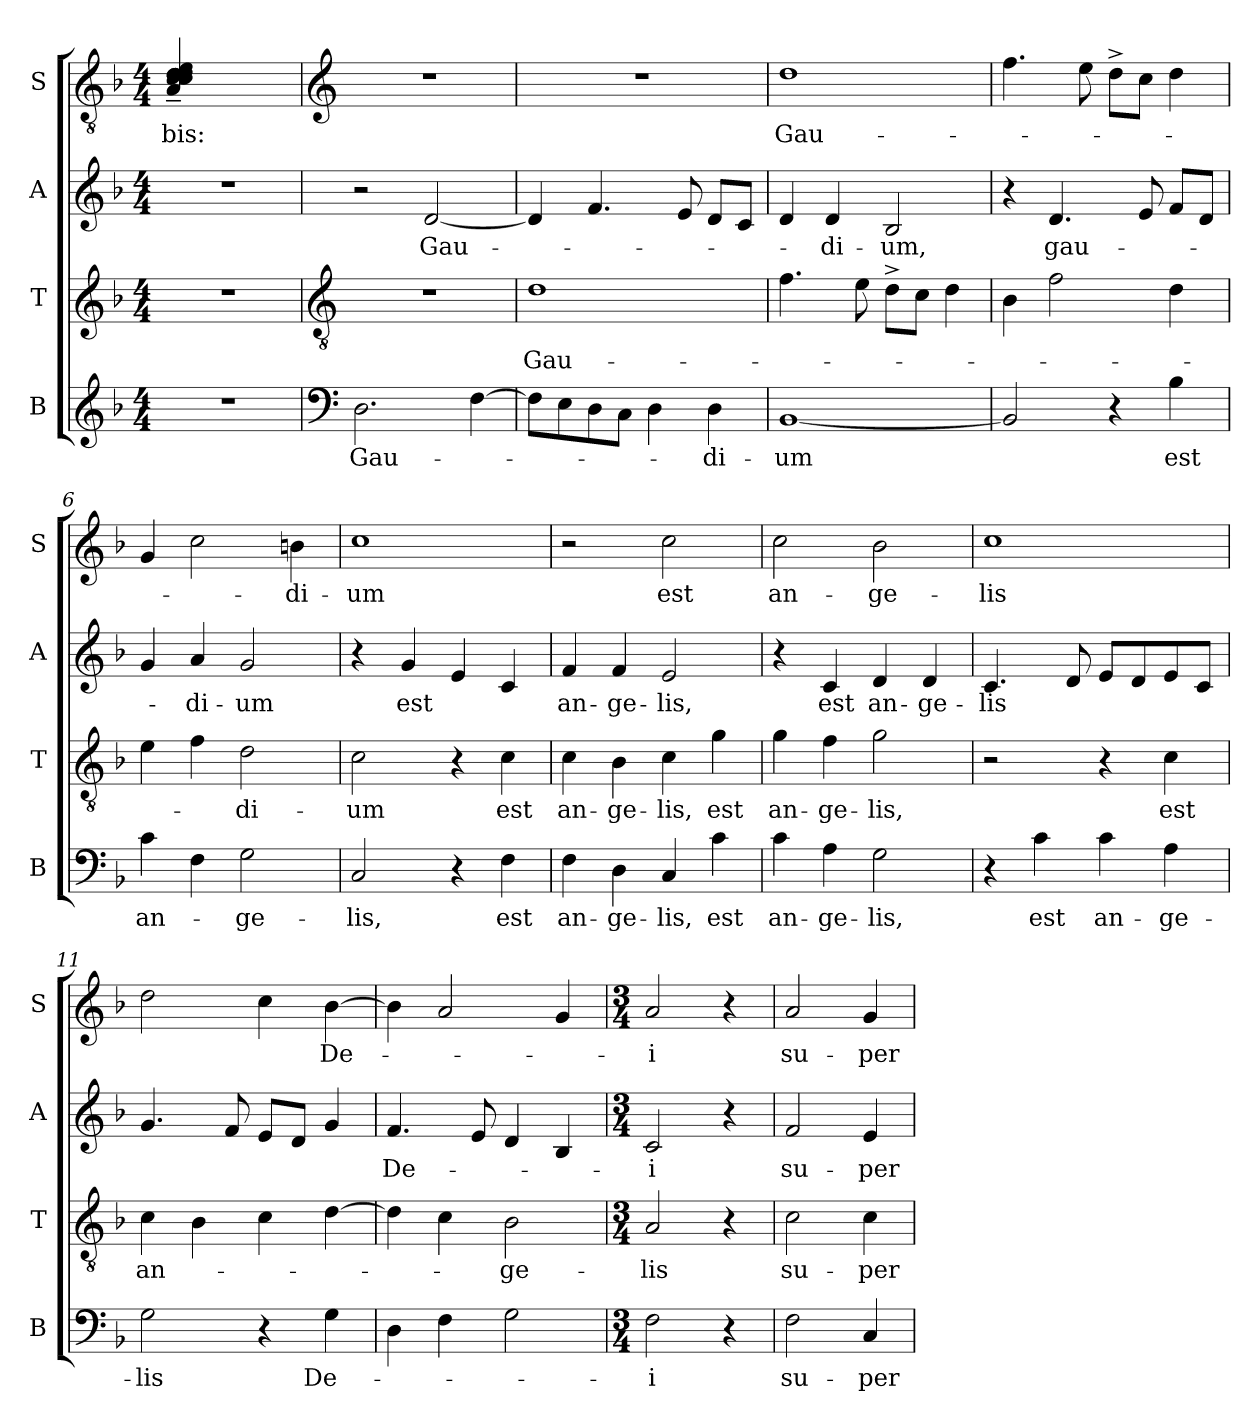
**kern	**text	**kern	**text	**kern	**text	**kern	**text
*part4	*part4	*part3	*part3	*part2	*part2	*part1	*part1
*staff4	*staff4	*staff3	*staff3	*staff2	*staff2	*staff1	*staff1
*I"B	*	*I"T	*	*I"A	*	*I"S	*
*I'B	*	*I'T	*	*I'A	*	*I'S	*
*clefG2	*	*clefG2	*	*clefG2	*	*clefGv2	*
*k[b-]	*	*k[b-]	*	*k[b-]	*	*k[b-]	*
*F:	*	*F:	*	*F:	*	*F:	*
*M4/4	*	*M4/4	*	*M4/4	*	*M4/4	*
=1	=1	=1	=1	=1	=1	=1	=1
!	!	!	!	!	!	!	!LO:LY:b
1r	.	1r	.	1r	.	(4A/~> 4c/~> 4c/~> 4d/~> 4d/~> 4d/~> 4e/~>	-bis:
.	.	.	.	.	.	2.ryy	.
!!LO:LB:g=z
=2	=2	=2	=2	=2	=2	=2	=2
*clefF4	*	*clefGv2	*	*	*	*clefG2	*
!	!LO:LY:b	!	!	!	!	!	!
2.D\	Gau-	1r	.	2r	.	1r	.
!	!	!	!	!	!LO:LY:b	!	!
.	.	.	.	[<2d/	Gau-	.	.
[>4F\	.	.	.	.	.	.	.
=3	=3	=3	=3	=3	=3	=3	=3
!	!	!	!LO:LY:b	!	!	!	!
8F\L]	.	1d	Gau-	4d/]	.	1r	.
8E\	.	.	.	.	.	.	.
8D\	.	.	.	4.f/	.	.	.
8C\J	.	.	.	.	.	.	.
4D\	.	.	.	.	.	.	.
.	.	.	.	8e/	.	.	.
!	!LO:LY:b	!	!	!	!	!	!
4D\	-di-	.	.	8d/L	.	.	.
.	.	.	.	8c/J	.	.	.
=4	=4	=4	=4	=4	=4	=4	=4
!	!LO:LY:b	!	!	!	!	!	!LO:LY:b
[<1BB-	-um	4.f\	.	4d/	.	1dd	Gau-
!	!	!	!	!	!LO:LY:b	!	!
.	.	.	.	4d/	-di-	.	.
.	.	8e\	.	.	.	.	.
!	!	!	!	!	!LO:LY:b	!	!
.	.	8d^>\L	.	2B-/	-um,	.	.
.	.	8c\J	.	.	.	.	.
.	.	4d\	.	.	.	.	.
=5	=5	=5	=5	=5	=5	=5	=5
2BB-/]	.	4B-\	.	4r	.	4.ff\	.
!	!	!	!	!	!LO:LY:b	!	!
.	.	2f\	.	4.d/	gau-	.	.
.	.	.	.	.	.	8ee\	.
4r	.	.	.	.	.	8dd^>\L	.
.	.	.	.	8e/	.	8cc\J	.
!	!LO:LY:b	!	!	!	!	!	!
4B-\	est	4d\	.	8f/L	.	4dd\	.
.	.	.	.	8d/J	.	.	.
=6	=6	=6	=6	=6	=6	=6	=6
!	!LO:LY:b	!	!	!	!	!	!
4c\	an-	4e\	.	4g/	.	4g/	.
!	!	!	!	!	!LO:LY:b	!	!
4F\	.	4f\	.	4a/	-di-	2cc\	.
!	!LO:LY:b	!	!LO:LY:b	!	!LO:LY:b:rj	!	!
2G\	-ge-	2d\	-di-	2g/	-um	.	.
!	!	!	!	!	!	!	!LO:LY:b
.	.	.	.	.	.	4b\	-di-
=7	=7	=7	=7	=7	=7	=7	=7
!	!LO:LY:b	!	!LO:LY:b	!	!	!	!LO:LY:b
2C/	-lis,	2c\	-um	4r	.	1cc	-um
!	!	!	!	!	!LO:LY:b	!	!
.	.	.	.	4g/	est	.	.
4r	.	4r	.	4e/	.	.	.
!	!LO:LY:b	!	!LO:LY:b	!	!	!	!
4F\	est	4c\	est	4c/	.	.	.
!!LO:LB:g=z
=8	=8	=8	=8	=8	=8	=8	=8
!	!LO:LY:b	!	!LO:LY:b	!	!LO:LY:b	!	!
4F\	an-	4c\	an-	4f/	an-	2r	.
!	!LO:LY:b	!	!LO:LY:b	!	!LO:LY:b	!	!
4D\	-ge-	4B-\	-ge-	4f/	-ge-	.	.
!	!LO:LY:b	!	!LO:LY:b	!	!LO:LY:b	!	!LO:LY:b
4C/	-lis,	4c\	-lis,	2e/	-lis,	2cc\	est
!	!LO:LY:b	!	!LO:LY:b	!	!	!	!
4c\	est	4g\	est	.	.	.	.
=9	=9	=9	=9	=9	=9	=9	=9
!	!LO:LY:b	!	!LO:LY:b	!	!	!	!LO:LY:b
4c\	an-	4g\	an-	4r	.	2cc\	an-
!	!LO:LY:b	!	!LO:LY:b	!	!LO:LY:b	!	!
4A\	-ge-	4f\	-ge-	4c/	est	.	.
!	!LO:LY:b	!	!LO:LY:b	!	!LO:LY:b	!	!LO:LY:b
2G\	-lis,	2g\	-lis,	4d/	an-	2b-\	-ge-
!	!	!	!	!	!LO:LY:b	!	!
.	.	.	.	4d/	-ge-	.	.
=10	=10	=10	=10	=10	=10	=10	=10
!	!	!	!	!	!LO:LY:b	!	!LO:LY:b
4r	.	2r	.	4.c/	-lis	1cc	-lis
!	!LO:LY:b	!	!	!	!	!	!
4c\	est	.	.	.	.	.	.
.	.	.	.	8d/	.	.	.
!	!LO:LY:b	!	!	!	!	!	!
4c\	an-	4r	.	8e/L	.	.	.
.	.	.	.	8d/	.	.	.
!	!LO:LY:b	!	!LO:LY:b	!	!	!	!
4A\	-ge-	4c\	est	8e/	.	.	.
.	.	.	.	8c/J	.	.	.
=11	=11	=11	=11	=11	=11	=11	=11
!	!LO:LY:b	!	!LO:LY:b	!	!	!	!
2G\	-lis	4c\	an-	4.g/	.	2dd\	.
.	.	4B-\	.	.	.	.	.
.	.	.	.	8f/	.	.	.
4r	.	4c\	.	8e/L	.	4cc\	.
.	.	.	.	8d/J	.	.	.
!	!LO:LY:b	!	!	!	!	!	!LO:LY:b
4G\	De-	[>4d\	.	4g/	.	[>4b-\	De-
=12	=12	=12	=12	=12	=12	=12	=12
!	!	!	!	!	!LO:LY:b	!	!
4D\	.	4d\]	.	4.f/	De-	4b-\]	.
4F\	.	4c\	.	.	.	2a/	.
.	.	.	.	8e/	.	.	.
!	!	!	!LO:LY:b	!	!	!	!
2G\	.	2B-\	-ge-	4d/	.	.	.
.	.	.	.	4B-/	.	4g/	.
!!LO:PB:g=z
=13	=13	=13	=13	=13	=13	=13	=13
*M3/4	*	*M3/4	*	*M3/4	*	*M3/4	*
!	!LO:LY:b	!	!LO:LY:b	!	!LO:LY:b	!	!LO:LY:b
2F\	-i	2A/	-lis	2c/	-i	2a/	-i
4r	.	4r	.	4r	.	4r	.
=14	=14	=14	=14	=14	=14	=14	=14
!	!LO:LY:b	!	!LO:LY:b	!	!LO:LY:b	!	!LO:LY:b
2F\	su-	2c\	su-	2f/	su-	2a/	su-
!	!LO:LY:b	!	!LO:LY:b	!	!LO:LY:b	!	!LO:LY:b
4C/	-per	4c\	-per	4e/	-per	4g/	-per
=	=	=	=	=	=	=	=
*-	*-	*-	*-	*-	*-	*-	*-
